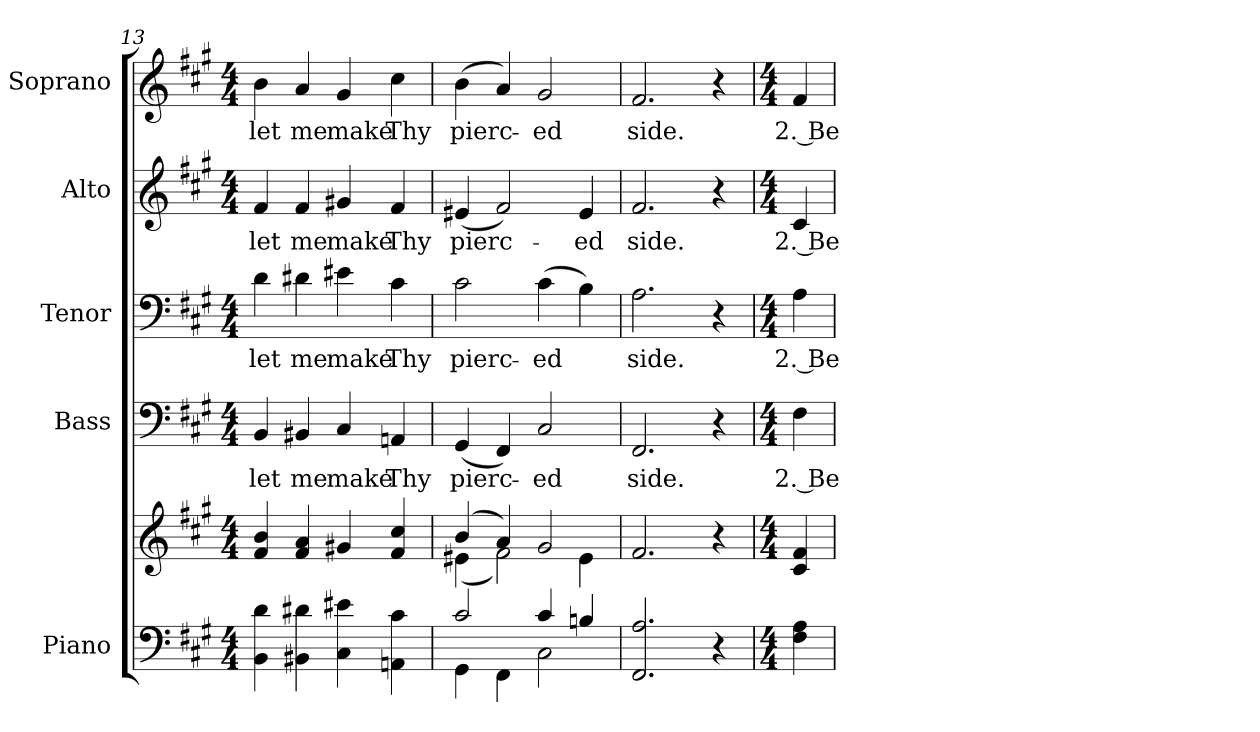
**kern	**kern	**kern	**text	**kern	**text	**kern	**text	**kern	**text
*part5	*part5	*part4	*part4	*part3	*part3	*part2	*part2	*part1	*part1
*staff6	*staff5	*staff4	*staff4	*staff3	*staff3	*staff2	*staff2	*staff1	*staff1
*I"Piano	*	*I"Bass	*	*I"Tenor	*	*I"Alto	*	*I"Soprano	*
*I'Pno.	*	*I'B.	*	*I'T.	*	*I'A.	*	*I'S.	*
*clefF4	*clefG2	*clefF4	*	*clefF4	*	*clefG2	*	*clefG2	*
*k[f#c#g#]	*k[f#c#g#]	*k[f#c#g#]	*	*k[f#c#g#]	*	*k[f#c#g#]	*	*k[f#c#g#]	*
*A:	*A:	*A:	*	*A:	*	*A:	*	*A:	*
*M4/4	*M4/4	*M4/4	*	*M4/4	*	*M4/4	*	*M4/4	*
=13	=13	=13	=13	=13	=13	=13	=13	=13	=13
!	!	!	!LO:LY:b:color=#000000	!	!	!	!	!	!
!	!	!	!	!	!LO:LY:b:color=#000000	!	!	!	!
!	!	!	!	!	!	!	!LO:LY:b:color=#000000	!	!
!	!	!	!	!	!	!	!	!	!LO:LY:b:color=#000000
4BBi\ 4di	4f#i/ 4bi	4BBi/	let	4di\	let	4f#i/	let	4bi\	let
!	!	!	!LO:LY:b:color=#000000	!	!	!	!	!	!
!	!	!	!	!	!LO:LY:b:color=#000000	!	!	!	!
!	!	!	!	!	!	!	!LO:LY:b:color=#000000	!	!
!	!	!	!	!	!	!	!	!	!LO:LY:b:color=#000000
4BB#Xi\ 4d#Xi	4f#i/ 4ai	4BB#Xi/	me	4d#Xi\	me	4f#i/	me	4ai/	me
!	!	!	!LO:LY:b:color=#000000	!	!	!	!	!	!
!	!	!	!	!	!LO:LY:b:color=#000000	!	!	!	!
!	!	!	!	!	!	!	!LO:LY:b:color=#000000	!	!
!	!	!	!	!	!	!	!	!	!LO:LY:b:color=#000000
4C#i\ 4e#Xi	4g#Xi/	4C#i/	make	4e#Xi\	make	4g#Xi/	make	4g#i/	make
!	!	!	!LO:LY:b:color=#000000	!	!	!	!	!	!
!	!	!	!	!	!LO:LY:b:color=#000000	!	!	!	!
!	!	!	!	!	!	!	!LO:LY:b:color=#000000	!	!
!	!	!	!	!	!	!	!	!	!LO:LY:b:color=#000000
4AAni\ 4c#i	4f#i/ 4cc#i	4AAni/	Thy	4c#i\	Thy	4f#i/	Thy	4cc#i\	Thy
!!LO:PB:g=z
=14	=14	=14	=14	=14	=14	=14	=14	=14	=14
*^	*^	*	*	*	*	*	*	*	*
!	!	!	!	!	!LO:LY:b:color=#000000	!	!	!	!	!	!
!	!	!	!	!	!	!	!LO:LY:b:color=#000000	!	!	!	!
!	!	!	!	!	!	!	!	!	!LO:LY:b:color=#000000	!	!
!	!	!	!	!	!	!	!	!	!	!	!LO:LY:b:color=#000000
2c#i/	4GG#i\	(4bi/	(4e#Xi\	(4GG#i/	pierc-	2c#i\	pierc-	(4e#Xi/	pierc-	(4bi\	pierc-
.	4FF#i\	4ai/)	2f#i\)	4FF#i/)	.	.	.	2f#i/)	.	4ai/)	.
!	!	!	!	!	!LO:LY:b:color=#000000	!	!	!	!	!	!
!	!	!	!	!	!	!	!LO:LY:b:color=#000000	!	!	!	!
!	!	!	!	!	!	!	!	!	!	!	!LO:LY:b:color=#000000
4c#i/	2C#i\	2g#i/	.	2C#i/	-ed	(4c#i\	-ed	.	.	2g#i/	-ed
!	!	!	!	!	!	!	!	!	!LO:LY:b:color=#000000	!	!
4Bni/	.	.	4e#i\	.	.	4Bi\)	.	4e#i/	-ed	.	.
*v	*v	*	*	*	*	*	*	*	*	*	*
*	*v	*v	*	*	*	*	*	*	*	*
=15	=15	=15	=15	=15	=15	=15	=15	=15	=15
*	*^	*	*	*	*	*	*	*	*
!	!	!	!	!LO:LY:b:color=#000000	!	!	!	!	!	!
*	*v	*v	*	*	*	*	*	*	*	*
*	*^	*	*	*	*	*	*	*	*
!	!	!	!	!	!	!LO:LY:b:color=#000000	!	!	!	!
*	*v	*v	*	*	*	*	*	*	*	*
*	*^	*	*	*	*	*	*	*	*
!	!	!	!	!	!	!	!	!LO:LY:b:color=#000000	!	!
*	*v	*v	*	*	*	*	*	*	*	*
*	*^	*	*	*	*	*	*	*	*
!	!	!	!	!	!	!	!	!	!	!LO:LY:b:color=#000000
*	*v	*v	*	*	*	*	*	*	*	*
2.FF#i/ 2.Ai	2.f#i/	2.FF#i/	side.	2.Ai\	side.	2.f#i/	side.	2.f#i/	side.
4r	4r	4r	.	4r	.	4r	.	4r	.
!!LO:PB:g=z
=16	=16	=16	=16	=16	=16	=16	=16	=16	=16
*M4/4	*M4/4	*M4/4	*	*M4/4	*	*M4/4	*	*M4/4	*
!	!	!	!LO:LY:b:color=#000000	!	!	!	!	!	!
!	!	!	!	!	!LO:LY:b:color=#000000	!	!	!	!
!	!	!	!	!	!	!	!LO:LY:b:color=#000000	!	!
!	!	!	!	!	!	!	!	!	!LO:LY:b:color=#000000
4F#i\ 4Ai	4c#i/ 4f#i	4F#i\	2. Be-	4Ai\	2. Be-	4c#i/	2. Be-	4f#i/	2. Be-
=	=	=	=	=	=	=	=	=	=
*-	*-	*-	*-	*-	*-	*-	*-	*-	*-
